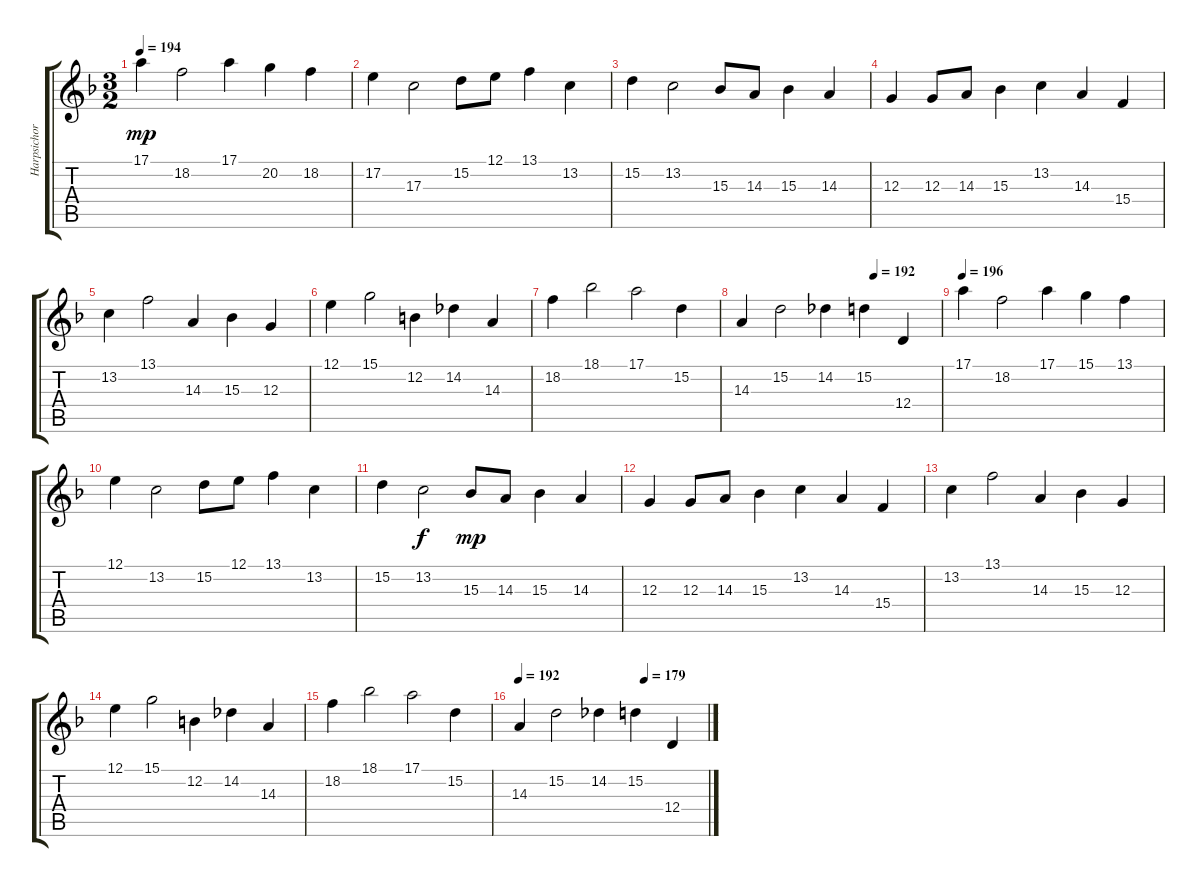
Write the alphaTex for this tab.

\track ("Harpsichord RH " "Harpsichor") {instrument harpsichord}
\staff {score tabs}
\tuning (E4 B3 G3 D3 A2 E2) {hide}
\ts (3 2)
\tempo 194
\clef g2
\ks dminor
17.1.4{dy mp} 18.2.2 17.1.4 20.2.4 18.2.4 |
17.2.4 17.3.2 15.2.8 12.1.8 13.1.4 13.2.4 |
15.2.4 13.2.2 15.3.8 14.3.8 15.3.4 14.3.4 |
12.3.4 12.3.8 14.3.8 15.3.4 13.2.4 14.3.4 15.4.4 |
13.2.4 13.1.2 14.3.4 15.3.4 12.3.4 |
12.1.4 15.1.2 12.2.4 14.2.4 14.3.4 |
18.2.4 18.1.2 17.1.2 15.2.4 |
\tempo (192 0.6666666666666666)
14.3.4 15.2.2 14.2.4 15.2.4 12.4.4 |
\tempo 196
17.1.4 18.2.2 17.1.4 15.1.4 13.1.4 |
12.1.4 13.2.2 15.2.8 12.1.8 13.1.4 13.2.4 |
15.2.4 13.2.2{dy f} 15.3.8{dy mp} 14.3.8 15.3.4 14.3.4 |
12.3.4 12.3.8 14.3.8 15.3.4 13.2.4 14.3.4 15.4.4 |
13.2.4 13.1.2 14.3.4 15.3.4 12.3.4 |
12.1.4 15.1.2 12.2.4 14.2.4 14.3.4 |
18.2.4 18.1.2 17.1.2 15.2.4 |
\tempo 192
\tempo (179 0.6666666666666666)
14.3.4 15.2.2 14.2.4 15.2.4 12.4.4
